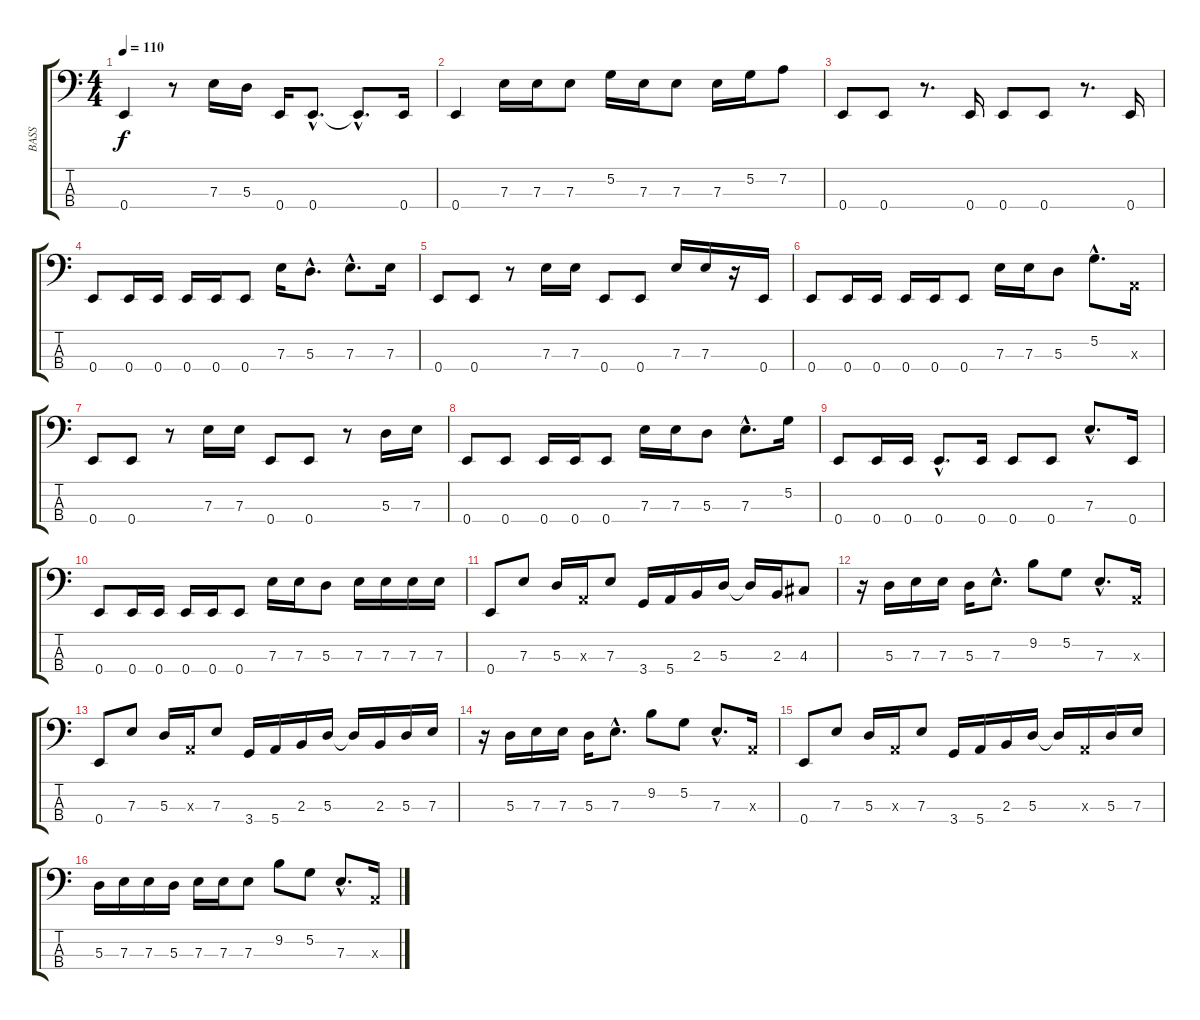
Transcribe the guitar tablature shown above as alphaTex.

\track ("BASS" "BASS") {instrument electricbassfinger}
\staff {score tabs}
\tuning (G2 D2 A1 E1) {hide}
\ts (4 4)
\tempo 110
\clef f4
\ks c
0.4.4{dy f} r.8 7.3.16 5.3.16 0.4.16 0.4{hac}.8{d} 0.4{hac t}.8{d} 0.4.16 |
0.4.4 7.3.16 7.3.16 7.3.8 5.2.16 7.3.16 7.3.8 7.3.16 5.2.16 7.2.8 |
0.4.8 0.4.8 r.8{d} 0.4.16 0.4.8 0.4.8 r.8{d} 0.4.16 |
0.4.8 0.4.16 0.4.16 0.4.16 0.4.16 0.4.8 7.3.16 5.3{hac}.8{d} 7.3{hac}.8{d} 7.3.16 |
0.4.8 0.4.8 r.8 7.3.16 7.3.16 0.4.8 0.4.8 7.3.16 7.3.16 r.16 0.4.16 |
0.4.8 0.4.16 0.4.16 0.4.16 0.4.16 0.4.8 7.3.16 7.3.16 5.3.8 5.2{hac}.8{d} 0.3{x}.16 |
0.4.8 0.4.8 r.8 7.3.16 7.3.16 0.4.8 0.4.8 r.8 5.3.16 7.3.16 |
0.4.8 0.4.8 0.4.16 0.4.16 0.4.8 7.3.16 7.3.16 5.3.8 7.3{hac}.8{d} 5.2.16 |
0.4.8 0.4.16 0.4.16 0.4{hac}.8{d} 0.4.16 0.4.8 0.4.8 7.3{hac}.8{d} 0.4.16 |
0.4.8 0.4.16 0.4.16 0.4.16 0.4.16 0.4.8 7.3.16 7.3.16 5.3.8 7.3.16 7.3.16 7.3.16 7.3.16 |
0.4.8 7.3.8 5.3.16 0.3{x}.16 7.3.8 3.4.16 5.4.16 2.3.16 5.3.16 5.3{t}.16 2.3.16 4.3.8 |
r.16 5.3.16 7.3.16 7.3.16 5.3.16 7.3{hac}.8{d} 9.2.8 5.2.8 7.3{hac}.8{d} 0.3{x}.16 |
0.4.8 7.3.8 5.3.16 0.3{x}.16 7.3.8 3.4.16 5.4.16 2.3.16 5.3.16 5.3{t}.16 2.3.16 5.3.16 7.3.16 |
r.16 5.3.16 7.3.16 7.3.16 5.3.16 7.3{hac}.8{d} 9.2.8 5.2.8 7.3{hac}.8{d} 0.3{x}.16 |
0.4.8 7.3.8 5.3.16 0.3{x}.16 7.3.8 3.4.16 5.4.16 2.3.16 5.3.16 5.3{t}.16 0.3{x}.16 5.3.16 7.3.16 |
5.3.16 7.3.16 7.3.16 5.3.16 7.3.16 7.3.16 7.3.8 9.2.8 5.2.8 7.3{hac}.8{d} 0.3{x}.16
